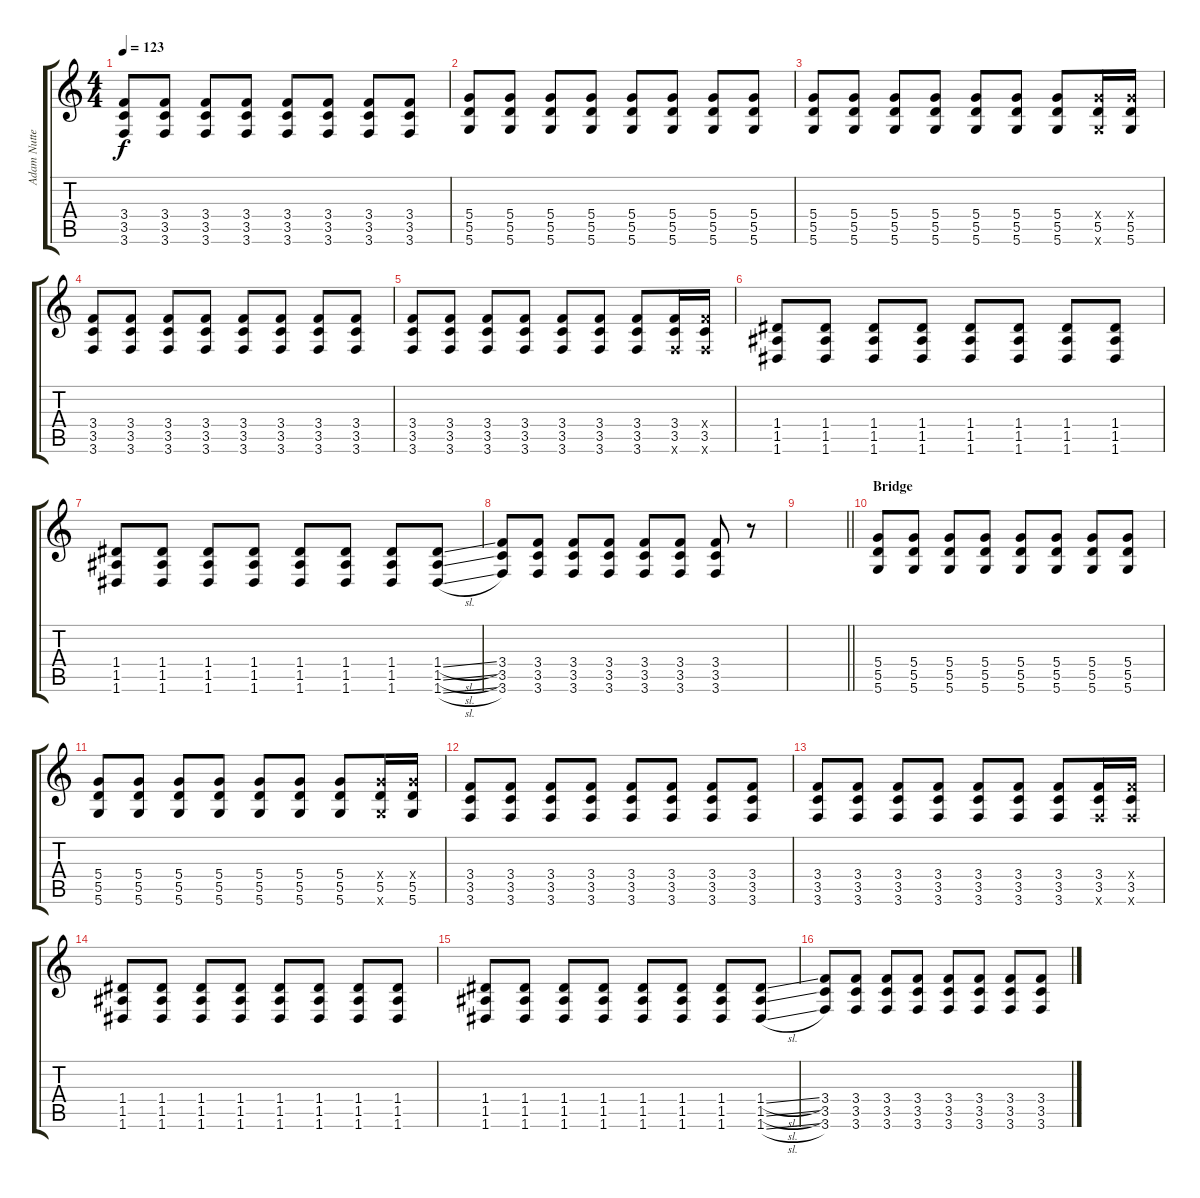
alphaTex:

\track ("Adam Nutter" "Adam Nutte") {instrument electricguitarclean}
\staff {score tabs}
\tuning (E4 B3 G3 D3 A2 D2) {hide}
\ts (4 4)
\tempo 123
\clef g2
\ks c
(3.4 3.5 3.6).8{dy f} (3.4 3.5 3.6).8 (3.4 3.5 3.6).8 (3.4 3.5 3.6).8 (3.4 3.5 3.6).8 (3.4 3.5 3.6).8 (3.4 3.5 3.6).8 (3.4 3.5 3.6).8 |
(5.4 5.5 5.6).8{volume 13 instrument overdrivenguitar} (5.4 5.5 5.6).8 (5.4 5.5 5.6).8 (5.4 5.5 5.6).8 (5.4 5.5 5.6).8 (5.4 5.5 5.6).8 (5.4 5.5 5.6).8 (5.4 5.5 5.6).8 |
(5.4 5.5 5.6).8 (5.4 5.5 5.6).8 (5.4 5.5 5.6).8 (5.4 5.5 5.6).8 (5.4 5.5 5.6).8 (5.4 5.5 5.6).8 (5.4 5.5 5.6).8 (5.4{x} 5.5 5.6{x}).16 (5.4{x} 5.5 5.6).16 |
(3.4 3.5 3.6).8 (3.4 3.5 3.6).8 (3.4 3.5 3.6).8 (3.4 3.5 3.6).8 (3.4 3.5 3.6).8 (3.4 3.5 3.6).8 (3.4 3.5 3.6).8 (3.4 3.5 3.6).8 |
(3.4 3.5 3.6).8 (3.4 3.5 3.6).8 (3.4 3.5 3.6).8 (3.4 3.5 3.6).8 (3.4 3.5 3.6).8 (3.4 3.5 3.6).8 (3.4 3.5 3.6).8 (3.4 3.5 3.6{x}).16 (3.4{x} 3.5 3.6{x}).16 |
(1.4 1.5 1.6).8 (1.4 1.5 1.6).8 (1.4 1.5 1.6).8 (1.4 1.5 1.6).8 (1.4 1.5 1.6).8 (1.4 1.5 1.6).8 (1.4 1.5 1.6).8 (1.4 1.5 1.6).8 |
(1.4 1.5 1.6).8 (1.4 1.5 1.6).8 (1.4 1.5 1.6).8 (1.4 1.5 1.6).8 (1.4 1.5 1.6).8 (1.4 1.5 1.6).8 (1.4 1.5 1.6).8 (1.4{sl} 1.5{sl} 1.6{sl}).8 |
(3.4 3.5 3.6).8 (3.4 3.5 3.6).8 (3.4 3.5 3.6).8 (3.4 3.5 3.6).8 (3.4 3.5 3.6).8 (3.4 3.5 3.6).8 (3.4 3.5 3.6).8 r.8 |
\barLineRight lightlight
|
\section ("" "Bridge")
(5.4 5.5 5.6).8 (5.4 5.5 5.6).8 (5.4 5.5 5.6).8 (5.4 5.5 5.6).8 (5.4 5.5 5.6).8 (5.4 5.5 5.6).8 (5.4 5.5 5.6).8 (5.4 5.5 5.6).8 |
(5.4 5.5 5.6).8 (5.4 5.5 5.6).8 (5.4 5.5 5.6).8 (5.4 5.5 5.6).8 (5.4 5.5 5.6).8 (5.4 5.5 5.6).8 (5.4 5.5 5.6).8 (5.4{x} 5.5 5.6{x}).16 (5.4{x} 5.5 5.6).16 |
(3.4 3.5 3.6).8 (3.4 3.5 3.6).8 (3.4 3.5 3.6).8 (3.4 3.5 3.6).8 (3.4 3.5 3.6).8 (3.4 3.5 3.6).8 (3.4 3.5 3.6).8 (3.4 3.5 3.6).8 |
(3.4 3.5 3.6).8 (3.4 3.5 3.6).8 (3.4 3.5 3.6).8 (3.4 3.5 3.6).8 (3.4 3.5 3.6).8 (3.4 3.5 3.6).8 (3.4 3.5 3.6).8 (3.4 3.5 3.6{x}).16 (3.4{x} 3.5 3.6{x}).16 |
(1.4 1.5 1.6).8 (1.4 1.5 1.6).8 (1.4 1.5 1.6).8 (1.4 1.5 1.6).8 (1.4 1.5 1.6).8 (1.4 1.5 1.6).8 (1.4 1.5 1.6).8 (1.4 1.5 1.6).8 |
(1.4 1.5 1.6).8 (1.4 1.5 1.6).8 (1.4 1.5 1.6).8 (1.4 1.5 1.6).8 (1.4 1.5 1.6).8 (1.4 1.5 1.6).8 (1.4 1.5 1.6).8 (1.4{sl} 1.5{sl} 1.6{sl}).8 |
(3.4 3.5 3.6).8 (3.4 3.5 3.6).8 (3.4 3.5 3.6).8 (3.4 3.5 3.6).8 (3.4 3.5 3.6).8 (3.4 3.5 3.6).8 (3.4 3.5 3.6).8 (3.4 3.5 3.6).8
